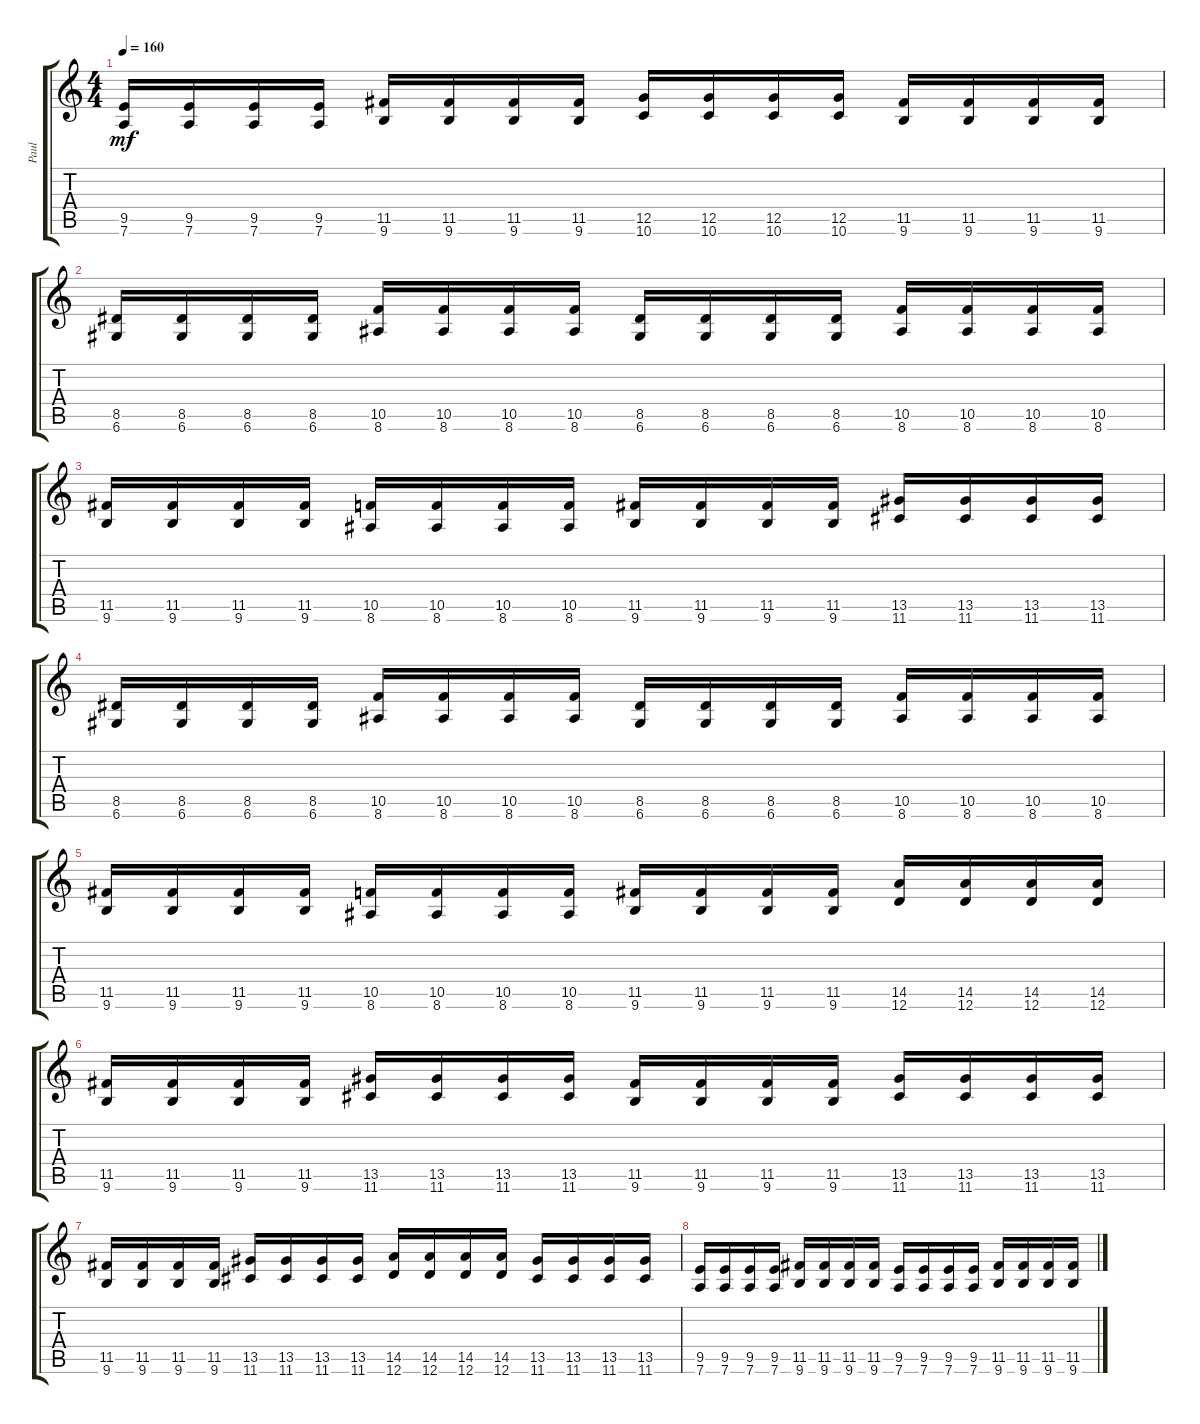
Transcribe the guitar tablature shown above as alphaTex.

\track ("Paul" "Paul") {instrument distortionguitar}
\staff {score tabs}
\tuning (D4 A3 F3 C3 G2 D2) {hide}
\ts (4 4)
\tempo 160
\clef g2
\ks c
(9.5 7.6).16{dy mf} (9.5 7.6).16 (9.5 7.6).16 (9.5 7.6).16 (11.5 9.6).16 (11.5 9.6).16 (11.5 9.6).16 (11.5 9.6).16 (12.5 10.6).16 (12.5 10.6).16 (12.5 10.6).16 (12.5 10.6).16 (11.5 9.6).16 (11.5 9.6).16 (11.5 9.6).16 (11.5 9.6).16 |
(8.5 6.6).16 (8.5 6.6).16 (8.5 6.6).16 (8.5 6.6).16 (10.5 8.6).16 (10.5 8.6).16 (10.5 8.6).16 (10.5 8.6).16 (8.5 6.6).16 (8.5 6.6).16 (8.5 6.6).16 (8.5 6.6).16 (10.5 8.6).16 (10.5 8.6).16 (10.5 8.6).16 (10.5 8.6).16 |
(11.5 9.6).16 (11.5 9.6).16 (11.5 9.6).16 (11.5 9.6).16 (10.5 8.6).16 (10.5 8.6).16 (10.5 8.6).16 (10.5 8.6).16 (11.5 9.6).16 (11.5 9.6).16 (11.5 9.6).16 (11.5 9.6).16 (13.5 11.6).16 (13.5 11.6).16 (13.5 11.6).16 (13.5 11.6).16 |
(8.5 6.6).16 (8.5 6.6).16 (8.5 6.6).16 (8.5 6.6).16 (10.5 8.6).16 (10.5 8.6).16 (10.5 8.6).16 (10.5 8.6).16 (8.5 6.6).16 (8.5 6.6).16 (8.5 6.6).16 (8.5 6.6).16 (10.5 8.6).16 (10.5 8.6).16 (10.5 8.6).16 (10.5 8.6).16 |
(11.5 9.6).16 (11.5 9.6).16 (11.5 9.6).16 (11.5 9.6).16 (10.5 8.6).16 (10.5 8.6).16 (10.5 8.6).16 (10.5 8.6).16 (11.5 9.6).16 (11.5 9.6).16 (11.5 9.6).16 (11.5 9.6).16 (14.5 12.6).16 (14.5 12.6).16 (14.5 12.6).16 (14.5 12.6).16 |
(11.5 9.6).16 (11.5 9.6).16 (11.5 9.6).16 (11.5 9.6).16 (13.5 11.6).16 (13.5 11.6).16 (13.5 11.6).16 (13.5 11.6).16 (11.5 9.6).16 (11.5 9.6).16 (11.5 9.6).16 (11.5 9.6).16 (13.5 11.6).16 (13.5 11.6).16 (13.5 11.6).16 (13.5 11.6).16 |
(11.5 9.6).16 (11.5 9.6).16 (11.5 9.6).16 (11.5 9.6).16 (13.5 11.6).16 (13.5 11.6).16 (13.5 11.6).16 (13.5 11.6).16 (14.5 12.6).16 (14.5 12.6).16 (14.5 12.6).16 (14.5 12.6).16 (13.5 11.6).16 (13.5 11.6).16 (13.5 11.6).16 (13.5 11.6).16 |
(9.5 7.6).16 (9.5 7.6).16 (9.5 7.6).16 (9.5 7.6).16 (11.5 9.6).16 (11.5 9.6).16 (11.5 9.6).16 (11.5 9.6).16 (9.5 7.6).16 (9.5 7.6).16 (9.5 7.6).16 (9.5 7.6).16 (11.5 9.6).16 (11.5 9.6).16 (11.5 9.6).16 (11.5 9.6).16
